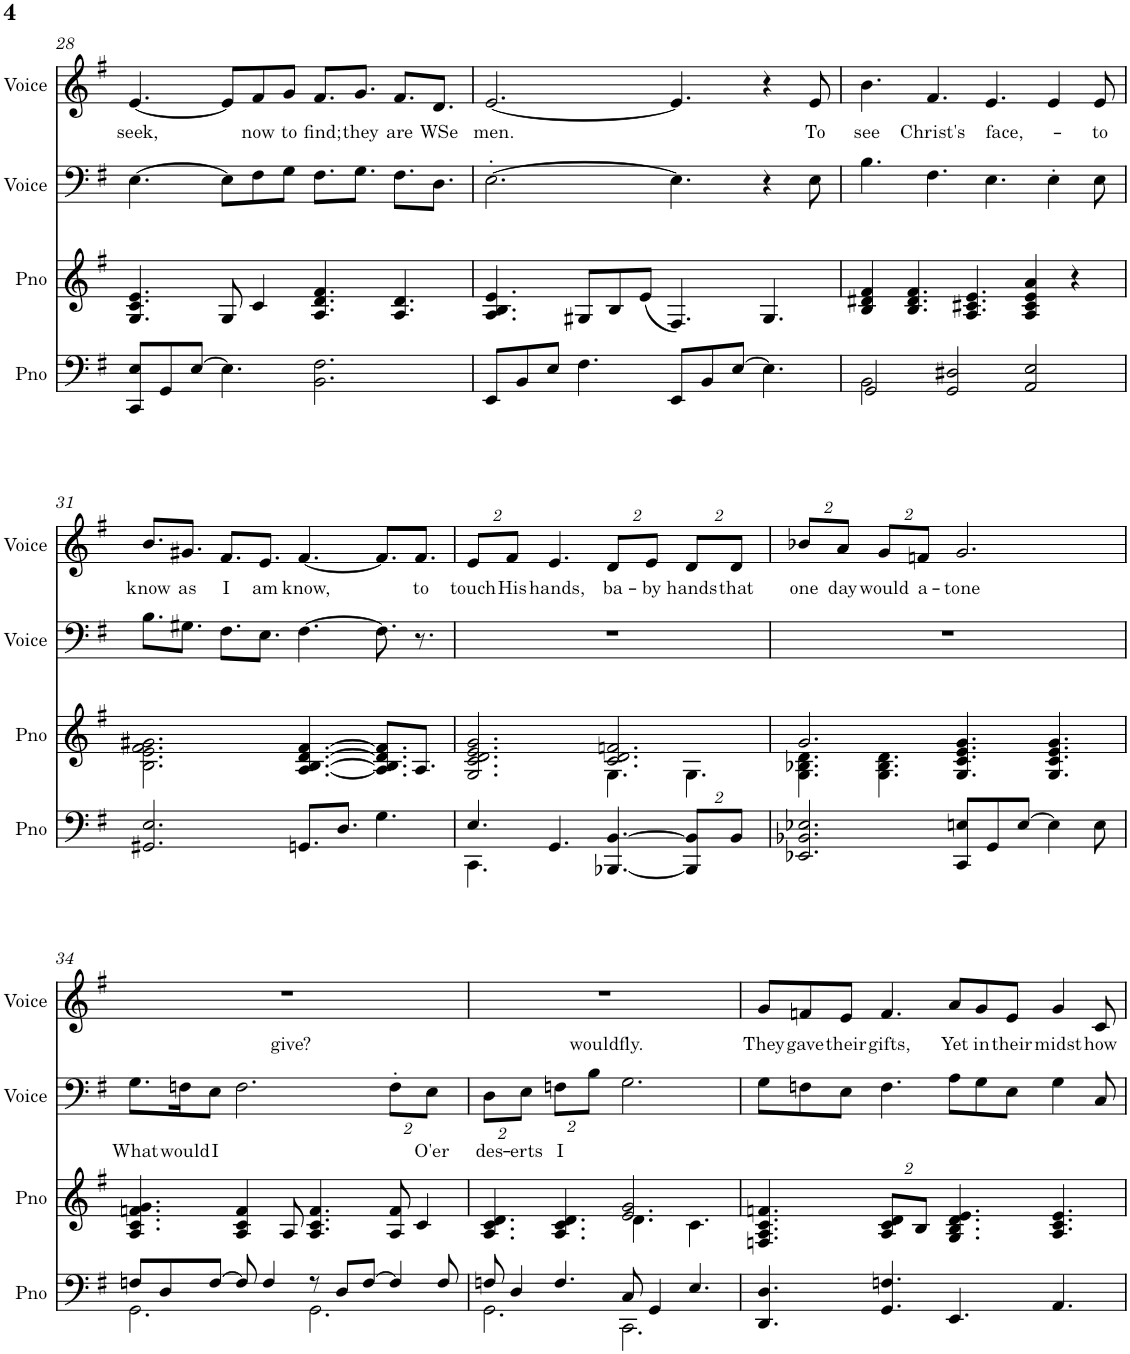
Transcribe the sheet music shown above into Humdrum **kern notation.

**kern	**kern	**kern	**text	**kern	**text
*part4	*part3	*part2	*part2	*part1	*part1
*staff4	*staff3	*staff2	*staff2	*staff1	*staff1
*I"Piano	*I"Piano	*I"Voice	*	*I"Voice	*
*I'Pno	*I'Pno	*I'Voice	*	*I'Voice	*
!!LO:PB:g=z
*clefF4	*clefG2	*clefF4	*	*clefG2	*
*k[f#]	*k[f#]	*k[f#]	*	*k[f#]	*
*M12/8	*M12/8	*M12/8	*	*M12/8	*
=28	=28	=28	=28	=28	=28
!	!	!	!	!	!LO:LY:b
8CC/ 8E/L	4.G/ 4.c/ 4.e/	[4.E\	.	[4.e/	seek,
8GG/	.	.	.	.	.
[8E/J	.	.	.	.	.
4.E\]	8G/	8E\L]	.	8e/L]	.
!	!	!	!	!	!LO:LY:b
.	4c/	8F#\	.	8f#/	now
!	!	!	!	!	!LO:LY:b
.	.	8G\J	.	8g/J	to
!	!	!	!	!	!LO:LY:b
2.BB\ 2.F#\	4.A/ 4.d/ 4.f#/	8.F#\L	.	8.f#/L	find;
!	!	!	!	!	!LO:LY:b
.	.	8.G\J	.	8.g/J	they
!	!	!	!	!	!LO:LY:b
.	4.A/ 4.d/	8.F#\L	.	8.f#/L	are
!	!	!	!	!	!LO:LY:b
.	.	8.D\J	.	8.d/J	WSe
=29	=29	=29	=29	=29	=29
!	!	!	!	!	!LO:LY:b
8EE/L	4.A/ 4.B/ 4.e/	[2.E'\	.	[2.e/	men.
8BB/	.	.	.	.	.
8E/J	.	.	.	.	.
4.F#\	8G#X/L	.	.	.	.
.	8B/	.	.	.	.
.	(8e/J	.	.	.	.
8EE/L	4.F#/)	4.E\]	.	4.e/]	.
8BB/	.	.	.	.	.
[8E/J	.	.	.	.	.
4.E\]	4.G#/	4r	.	4r	.
!	!	!	!	!	!LO:LY:b
.	.	8E\	.	8e/	To
=30	=30	=30	=30	=30	=30
*^	*	*	*	*	*
!	!	!	!	!	!	!LO:LY:b
2GG/	2BB\	4B/ 4d#X/ 4f#/	4.B\	.	4.b\	see
.	.	4.B/ 4.d#/ 4.f#/	.	.	.	.
!	!	!	!	!	!	!LO:LY:b
.	.	.	4.F#\	.	4.f#/	Christ's
2GG/ 2D#X/	1ryy	.	.	.	.	.
.	.	4.A/ 4.c#X/ 4.e/	.	.	.	.
!	!	!	!	!	!	!LO:LY:b
.	.	.	4.E\	.	4.e/	face,-
2AA/ 2E/	.	4A/ 4c#/ 4e/ 4a/	.	.	.	.
.	.	.	4E'\	.	4e/	.
.	.	4r	.	.	.	.
!	!	!	!	!	!	!LO:LY:b
.	.	.	8E\	.	8e/	-to
*v	*v	*	*	*	*	*
!!LO:LB:g=z
=31	=31	=31	=31	=31	=31
!	!	!	!	!	!LO:LY:b
2.GG#X/ 2.E/	2.B\ 2.e\ 2.f#\ 2.g#X\	8.B\L	.	8.b/L	know
!	!	!	!	!	!LO:LY:b
.	.	8.G#X\J	.	8.g#X/J	as
!	!	!	!	!	!LO:LY:b
.	.	8.F#\L	.	8.f#/L	I
!	!	!	!	!	!LO:LY:b
.	.	8.E\J	.	8.e/J	am
!	!	!	!	!	!LO:LY:b
8.GGn/L	[4.A/ [4.B/ [4.d/ [4.f#/	[4.F#\	.	[4.f#/	know,
8.D/J	.	.	.	.	.
4.G\	8.A/] 8.B/] 8.d/] 8.f#/]L	8.F#\]	.	8.f#/L]	.
!	!	!	!	!	!LO:LY:b
.	8.A/J	8.r	.	8.f#/J	to
=32	=32	=32	=32	=32	=32
*^	*^	*	*	*	*
*	*	*	*	*	*	*Xbrackettup	*
!	!	!	!	!	!	!	!LO:LY:b
4.E/	4.CC\	2.G/ 2.c/ 2.d/ 2.e/ 2.g/	2.ryy	1.r	.	16%3e/L	touch
!	!	!	!	!	!	!	!LO:LY:b
.	.	.	.	.	.	16%3f#/J	His
!	!	!	!	!	!	!	!LO:LY:b
4.GG/	1ryy	.	.	.	.	4.e/	hands,
!	!	!	!	!	!	!	!LO:LY:b
[4.BBB-X/ [4.BB/	.	2.c/ 2.d/ 2.fn/	4.G\	.	.	16%3d/L	ba-
!	!	!	!	!	!	!	!LO:LY:b
.	.	.	.	.	.	16%3e/J	-by
*Xbrackettup	*	*	*	*	*	*	*
!	!	!	!	!	!	!	!LO:LY:b
16%3BBB-/] 16%3BB/]L	.	.	4.G\	.	.	16%3d/L	hands
!	!	!	!	!	!	!	!LO:LY:b
16%3BB/J	.	.	.	.	.	16%3d/J	that
.	8ryy	.	.	.	.	.	.
=33	=33	=33	=33	=33	=33	=33	=33
!	!	!	!	!	!	!	!LO:LY:b
*v	*v	*	*	*	*	*	*
2.EE-X/ 2.BB-X/ 2.E-X/	2.g/	4.G\ 4.B-X\ 4.d\	1.r	.	16%3b-X/L	one
!	!	!	!	!	!	!LO:LY:b
.	.	.	.	.	16%3a/J	day
!	!	!	!	!	!	!LO:LY:b
.	.	4.G\ 4.B-\ 4.d\	.	.	16%3g/L	would
!	!	!	!	!	!	!LO:LY:b
.	.	.	.	.	16%3fn/J	a-
!	!	!	!	!	!	!LO:LY:b
8CC/ 8En/L	4.G/ 4.c/ 4.e/ 4.g/	2.ryy	.	.	2.g/	-tone
8GG/	.	.	.	.	.	.
[8E/J	.	.	.	.	.	.
4E\]	4.G/ 4.c/ 4.e/ 4.g/	.	.	.	.	.
8E\	.	.	.	.	.	.
*	*v	*v	*	*	*	*
!!LO:LB:g=z
=34	=34	=34	=34	=34	=34
*^	*	*	*	*	*
!	!	!	!	!LO:LY:b	!	!LO:LY:b
8Fn/L	2.GG\	4.A/ 4.c/ 4.fn/ 4.g/	8.G\L	What	1.r	give?
8D/	.	.	.	.	.	.
!	!	!	!	!LO:LY:b	!	!
.	.	.	16Fn\K	would	.	.
!	!	!	!	!LO:LY:b	!	!
[8F/J	.	.	8E\J	I	.	.
8F/]	.	4A/ 4c/ 4f/	2.F\	.	.	.
4F/	.	.	.	.	.	.
.	.	8A/	.	.	.	.
8r	2.GG\	4.A/ 4.c/ 4.f/	.	.	.	.
8D/L	.	.	.	.	.	.
[8F/J	.	.	.	.	.	.
*	*	*	*Xbrackettup	*	*	*
4F/]	.	8A/ 8f/	16%3F'\L	.	.	.
.	.	4c/	.	.	.	.
!	!	!	!	!LO:LY:b	!	!
.	.	.	16%3E\J	O'er	.	.
8F/	.	.	.	.	.	.
=35	=35	=35	=35	=35	=35	=35
*	*	*^	*	*	*	*
!	!	!	!	!	!LO:LY:b	!	!LO:LY:b
8Fn/	2.GG\	4.A/ 4.c/ 4.d/	2.ryy	16%3D\L	des-	1.r	wouldfly.
4D/	.	.	.	.	.	.	.
!	!	!	!	!	!LO:LY:b	!	!
.	.	.	.	16%3E\J	-erts	.	.
!	!	!	!	!	!LO:LY:b	!	!
4.F/	.	4.A/ 4.c/ 4.d/	.	16%3Fn\L	I	.	.
.	.	.	.	16%3B\J	.	.	.
8C/	2.CC\	4.d\	2.e/ 2.g/	2.G\	.	.	.
4GG/	.	.	.	.	.	.	.
4.E/	.	4.c\	.	.	.	.	.
*v	*v	*	*	*	*	*	*
*	*v	*v	*	*	*	*
=36	=36	=36	=36	=36	=36
!	!	!	!	!	!LO:LY:b
4.DD/ 4.D/	4.Fn/ 4.A/ 4.c/ 4.fn/	8G\L	.	8g/L	They
!	!	!	!	!	!LO:LY:b
.	.	8Fn\	.	8fn/	gave
!	!	!	!	!	!LO:LY:b
.	.	8E\J	.	8e/J	their
*	*Xbrackettup	*	*	*	*
!	!	!	!	!	!LO:LY:b
4.GG/ 4.Fn/	16%3A/ 16%3c/ 16%3d/L	4.F\	.	4.f/	gifts,
.	16%3B/J	.	.	.	.
!	!	!	!	!	!LO:LY:b
4.EE/	4.G/ 4.B/ 4.d/ 4.e/	8A\L	.	8a/L	Yet
!	!	!	!	!	!LO:LY:b
.	.	8G\	.	8g/	in
!	!	!	!	!	!LO:LY:b
.	.	8E\J	.	8e/J	their
!	!	!	!	!	!LO:LY:b
4.AA/	4.A/ 4.c/ 4.e/	4G\	.	4g/	midst
!	!	!	!	!	!LO:LY:b
.	.	8C/	.	8c/	how
=	=	=	=	=	=
*-	*-	*-	*-	*-	*-
